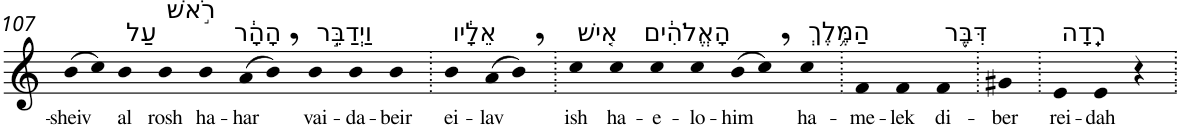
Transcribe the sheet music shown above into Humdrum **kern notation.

**kern	**text
*part1	*part1
*staff1	*staff1
*I"Piano	*
*I'Pno	*
!!LO:PB:g=z
*clefG2	*
*k[]	*
=107	=107
!	!LO:LY:b
(>8b	-sheiv
8cc)	.
!LO:TX:a:t=עַל	!
!	!LO:LY:b
4b	al
!LO:TX:a:t=רֹ֣אשׁ	!
!	!LO:LY:b
4b	rosh
!LO:TX:a:t=הָהָ֔ר	!
!	!LO:LY:b
4b	ha-
!	!LO:LY:b
(>8a	-har
8b,)	.
!LO:TX:a:t=וַיְדַבֵּ֣ר	!
!	!LO:LY:b
4b	vai-
!	!LO:LY:b
4b	-da-
!	!LO:LY:b
4b	-beir
=108.	=108.
!LO:TX:a:t=אֵלָ֔יו	!
!	!LO:LY:b
4b	ei-
!	!LO:LY:b
(>8a	-lav
8b,)	.
=109.	=109.
!LO:TX:a:t=אִ֚ישׁ	!
!	!LO:LY:b
4cc	ish
!LO:TX:a:t=הָאֱלֹהִ֔ים	!
!	!LO:LY:b
4cc	ha-
!	!LO:LY:b
4cc	-e-
!	!LO:LY:b
4cc	-lo-
!	!LO:LY:b
(>8b	-him
8cc,)	.
!LO:TX:a:t=הַמֶּ֥לֶךְ	!
!	!LO:LY:b
4cc	ha-
=110.	=110.
!	!LO:LY:b
4f	-me-
!	!LO:LY:b
4f	-lek
!LO:TX:a:t=דִּבֶּ֖ר	!
!	!LO:LY:b
4f	di-
=111.	=111.
!	!LO:LY:b
4g#X	-ber
=112.	=112.
!LO:TX:a:t=רֵֽדָה	!
!	!LO:LY:b
4e	rei-
!	!LO:LY:b
4e	-dah
4r	.
=.	=.
*-	*-
